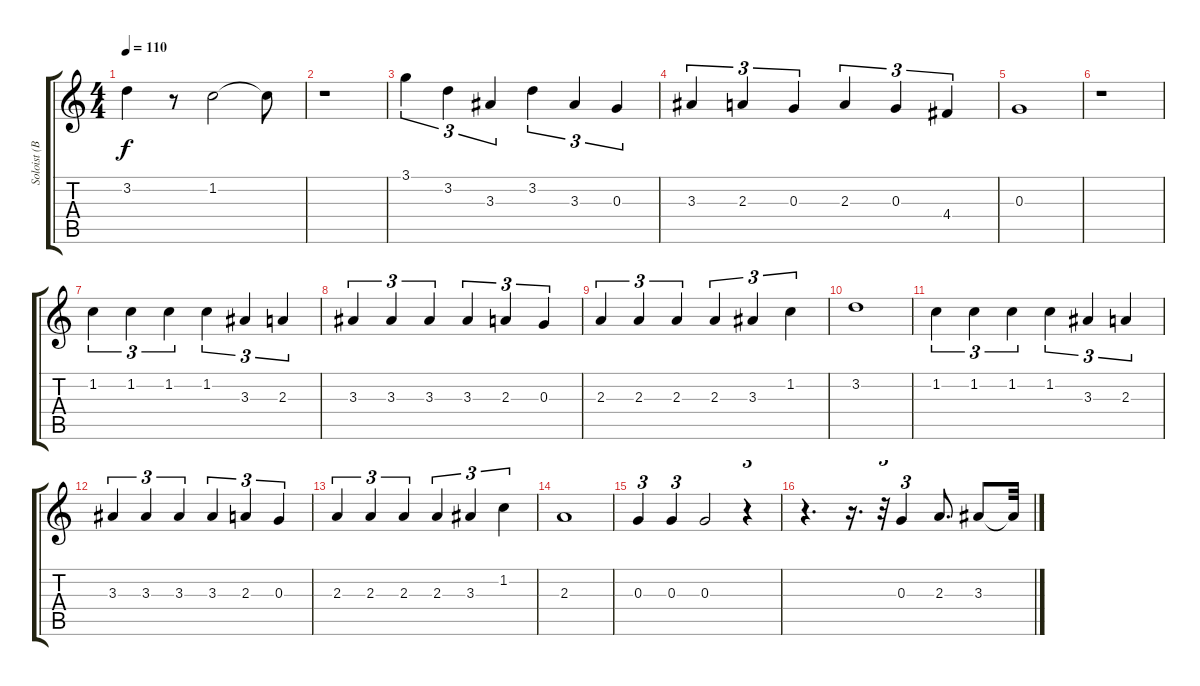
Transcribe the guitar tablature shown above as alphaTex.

\track ("Soloist (BB) (none)" "Soloist (B") {instrument electricguitarjazz}
\staff {score tabs}
\tuning (E4 B3 G3 D3 A2 E2) {hide}
\ts (4 4)
\tempo 110
\clef g2
\ks c
3.2.4{dy f} r.8 1.2.2 1.2{t}.8 |
r.1 |
3.1.4{tu (3 2)} 3.2.4{tu (3 2)} 3.3.4{tu (3 2)} 3.2.4{tu (3 2)} 3.3.4{tu (3 2)} 0.3.4{tu (3 2)} |
3.3.4{tu (3 2)} 2.3.4{tu (3 2)} 0.3.4{tu (3 2)} 2.3.4{tu (3 2)} 0.3.4{tu (3 2)} 4.4.4{tu (3 2)} |
0.3.1 |
r.1 |
1.2.4{tu (3 2)} 1.2.4{tu (3 2)} 1.2.4{tu (3 2)} 1.2.4{tu (3 2)} 3.3.4{tu (3 2)} 2.3.4{tu (3 2)} |
3.3.4{tu (3 2)} 3.3.4{tu (3 2)} 3.3.4{tu (3 2)} 3.3.4{tu (3 2)} 2.3.4{tu (3 2)} 0.3.4{tu (3 2)} |
2.3.4{tu (3 2)} 2.3.4{tu (3 2)} 2.3.4{tu (3 2)} 2.3.4{tu (3 2)} 3.3.4{tu (3 2)} 1.2.4{tu (3 2)} |
3.2.1 |
1.2.4{tu (3 2)} 1.2.4{tu (3 2)} 1.2.4{tu (3 2)} 1.2.4{tu (3 2)} 3.3.4{tu (3 2)} 2.3.4{tu (3 2)} |
3.3.4{tu (3 2)} 3.3.4{tu (3 2)} 3.3.4{tu (3 2)} 3.3.4{tu (3 2)} 2.3.4{tu (3 2)} 0.3.4{tu (3 2)} |
2.3.4{tu (3 2)} 2.3.4{tu (3 2)} 2.3.4{tu (3 2)} 2.3.4{tu (3 2)} 3.3.4{tu (3 2)} 1.2.4{tu (3 2)} |
2.3.1 |
0.3.4{tu (3 2)} 0.3.4{tu (3 2)} 0.3.2 r.4{tu (3 2)} |
r.4{d} r.16{d} r.32{tu (3 2)} 0.3.4{tu (3 2)} 2.3.8{d} 3.3.8 3.3{t}.32
